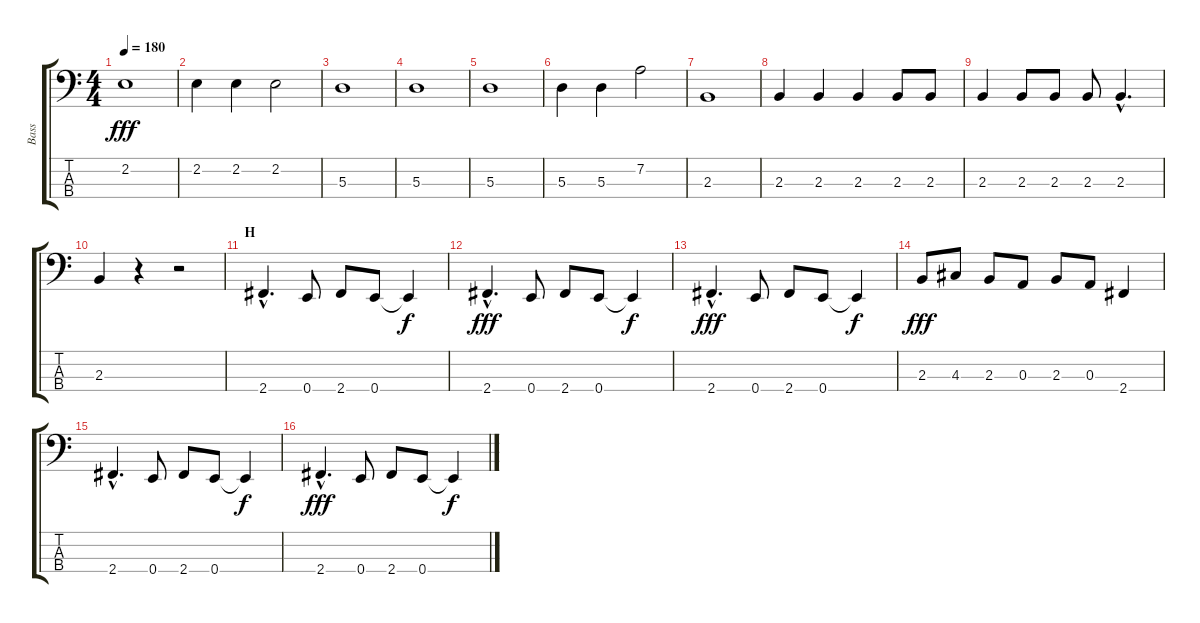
\track ("Bass" "Bass") {instrument electricbassfinger}
\staff {score tabs}
\tuning (G2 D2 A1 E1) {hide}
\ts (4 4)
\tempo 180
\clef f4
\ks c
2.2.1{dy fff} |
2.2.4 2.2.4 2.2.2 |
5.3.1 |
5.3.1 |
5.3.1 |
5.3.4 5.3.4 7.2.2 |
2.3.1 |
2.3.4 2.3.4 2.3.4 2.3.8 2.3.8 |
2.3.4 2.3.8 2.3.8 2.3.8 2.3{hac}.4{d} |
2.3.4 r.4 r.2 |
\section ("" "H")
2.4{hac}.4{d} 0.4.8 2.4.8 0.4.8 0.4{t}.4{dy f} |
2.4{hac}.4{d dy fff} 0.4.8 2.4.8 0.4.8 0.4{t}.4{dy f} |
2.4{hac}.4{d dy fff} 0.4.8 2.4.8 0.4.8 0.4{t}.4{dy f} |
2.3.8{dy fff} 4.3.8 2.3.8 0.3.8 2.3.8 0.3.8 2.4.4 |
2.4{hac}.4{d} 0.4.8 2.4.8 0.4.8 0.4{t}.4{dy f} |
2.4{hac}.4{d dy fff} 0.4.8 2.4.8 0.4.8 0.4{t}.4{dy f}
